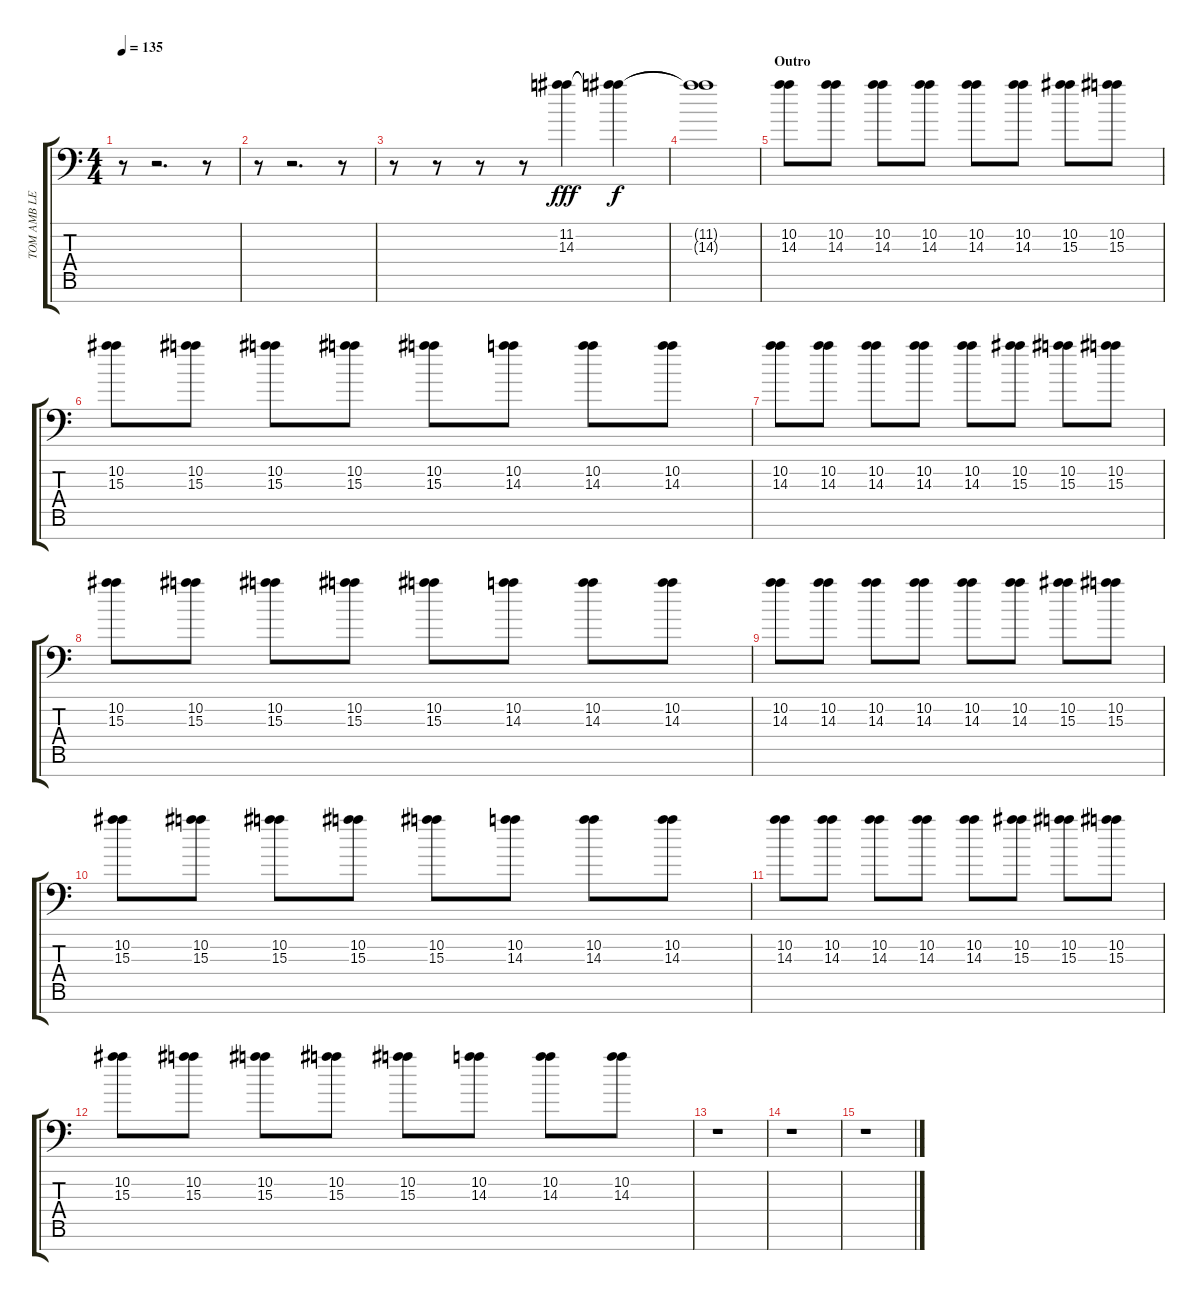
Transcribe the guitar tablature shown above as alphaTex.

\track ("TOM AMB LEAD" "TOM AMB LE") {instrument distortionguitar}
\staff {score tabs}
\tuning (E4 B3 G3 D3 A2 E2 A1) {hide}
\ts (4 4)
\tempo 135
\clef f4
\ks c
r.8{dy f} r.2{d} r.8 |
r.8 r.2{d} r.8 |
r.8 r.8 r.8 r.8 (11.2 14.3).4{dy fff} (11.2{t} 14.3{t}).4{dy f} |
(11.2{t} 14.3{t}).1 |
\section ("" "Outro")
(10.2 14.3).8 (10.2 14.3).8 (10.2 14.3).8 (10.2 14.3).8 (10.2 14.3).8 (10.2 14.3).8 (10.2 15.3).8 (10.2 15.3).8 |
(10.2 15.3).8 (10.2 15.3).8 (10.2 15.3).8 (10.2 15.3).8 (10.2 15.3).8 (10.2 14.3).8 (10.2 14.3).8 (10.2 14.3).8 |
(10.2 14.3).8 (10.2 14.3).8 (10.2 14.3).8 (10.2 14.3).8 (10.2 14.3).8 (10.2 15.3).8 (10.2 15.3).8 (10.2 15.3).8 |
(10.2 15.3).8 (10.2 15.3).8 (10.2 15.3).8 (10.2 15.3).8 (10.2 15.3).8 (10.2 14.3).8 (10.2 14.3).8 (10.2 14.3).8 |
(10.2 14.3).8 (10.2 14.3).8 (10.2 14.3).8 (10.2 14.3).8 (10.2 14.3).8 (10.2 14.3).8 (10.2 15.3).8 (10.2 15.3).8 |
(10.2 15.3).8 (10.2 15.3).8 (10.2 15.3).8 (10.2 15.3).8 (10.2 15.3).8 (10.2 14.3).8 (10.2 14.3).8 (10.2 14.3).8 |
(10.2 14.3).8 (10.2 14.3).8 (10.2 14.3).8 (10.2 14.3).8 (10.2 14.3).8 (10.2 15.3).8 (10.2 15.3).8 (10.2 15.3).8 |
(10.2 15.3).8 (10.2 15.3).8 (10.2 15.3).8 (10.2 15.3).8 (10.2 15.3).8 (10.2 14.3).8 (10.2 14.3).8 (10.2 14.3).8 |
r.1 |
r.1 |
r.1
